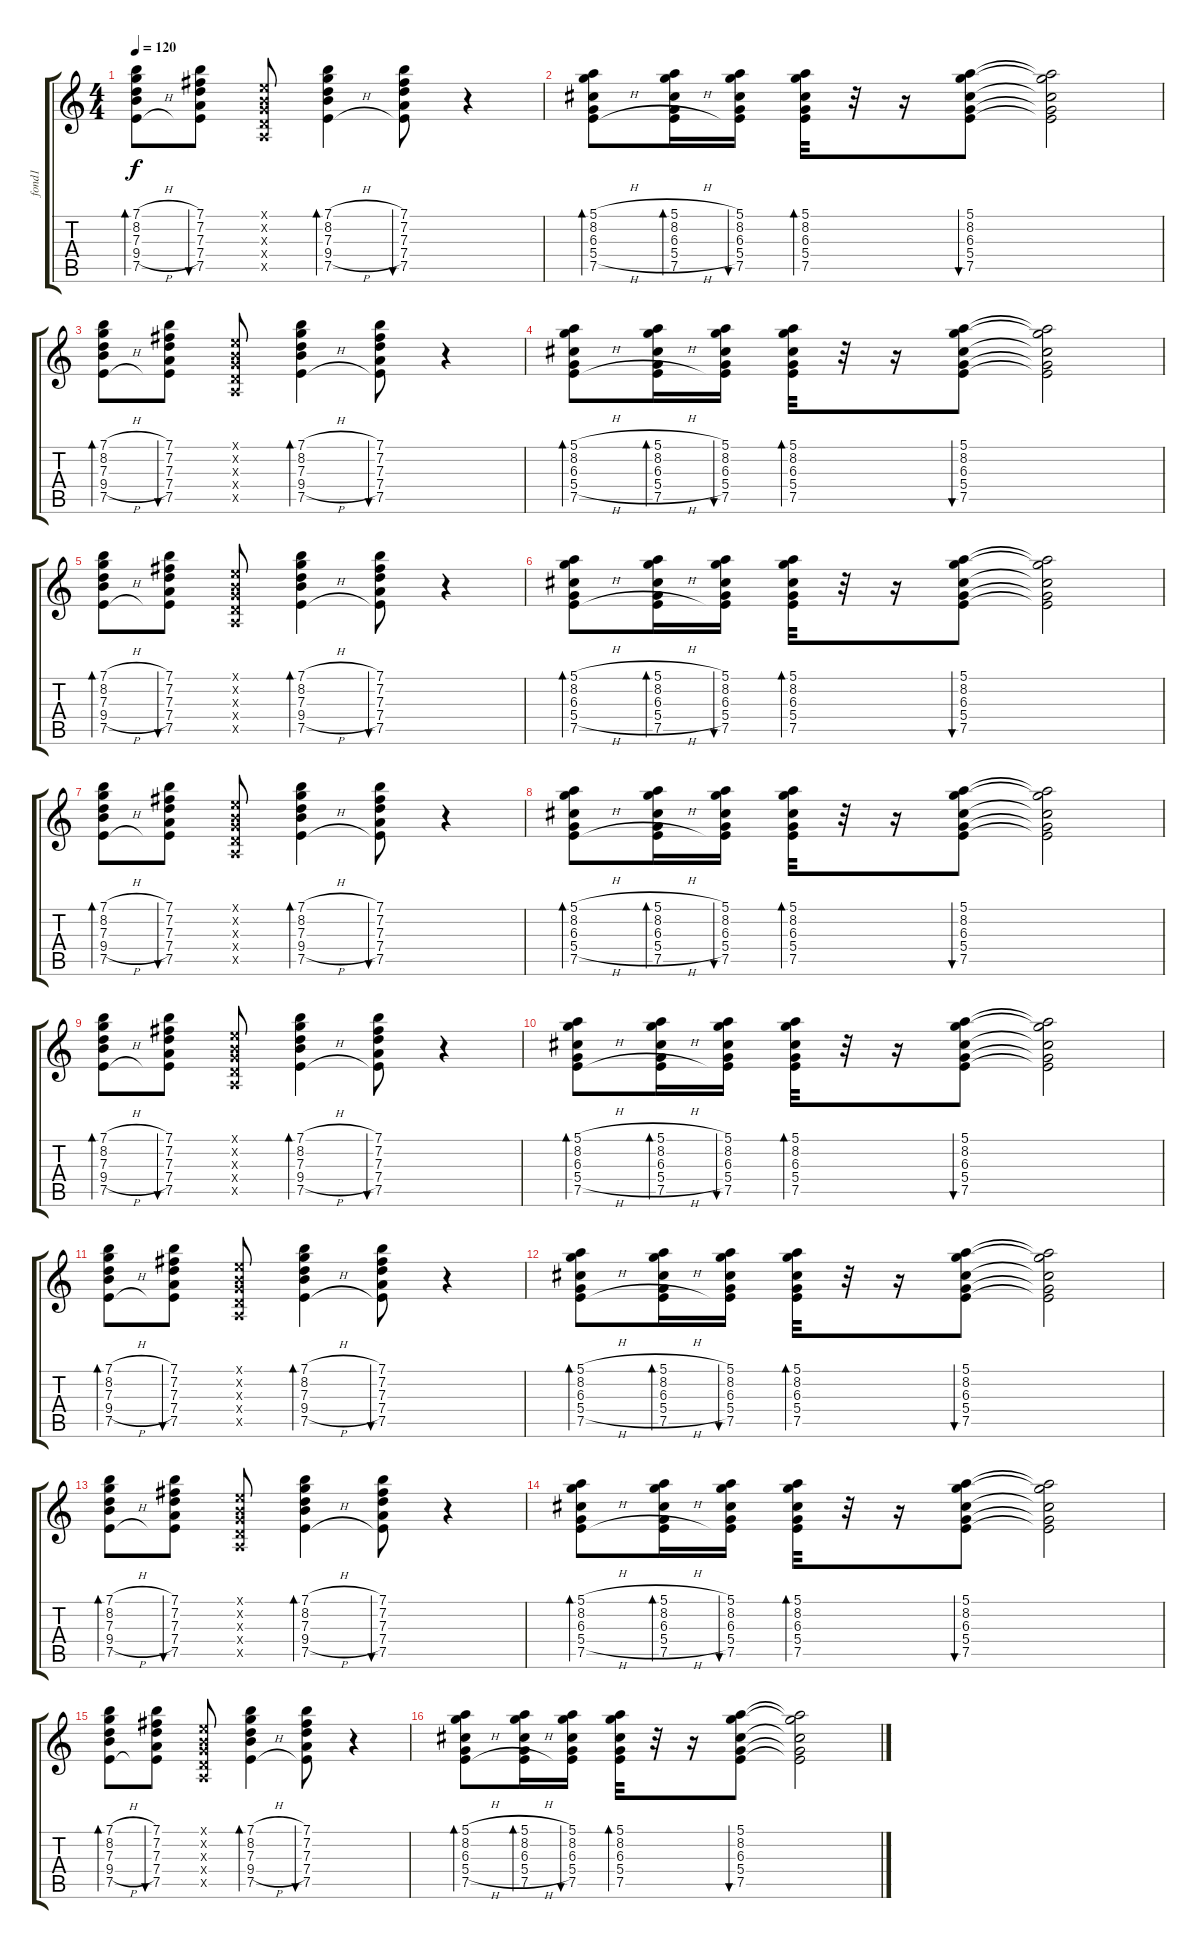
\track ("fond1" "fond1") {instrument acousticguitarnylon}
\staff {score tabs}
\tuning (E4 B3 G3 D3 A2 E2) {hide}
\ts (4 4)
\tempo 120
\clef g2
\ks c
(7.1{h} 8.2{h} 7.3{h} 9.4{h} 7.5{h}).8{bd 30 dy f} (7.1 7.2 7.3 7.4 7.5).8{bu 30} (0.1{x} 0.2{x} 0.3{x} 0.4{x} 0.5{x}).8 (7.1{h} 8.2{h} 7.3{h} 9.4{h} 7.5{h}).4{bd 30} (7.1 7.2 7.3 7.4 7.5).8{bu 30} r.4 |
(5.1{h} 8.2{h} 6.3{h} 5.4{h} 7.5{h}).8{bd 30} (5.1{h} 8.2{h} 6.3{h} 5.4{h} 7.5{h}).16{bd 30} (5.1 8.2 6.3 5.4 7.5).16{bu 30} (5.1 8.2 6.3 5.4 7.5).32{bd 30} r.32 r.16 (5.1 8.2 6.3 5.4 7.5).8{bu 30} (5.1{t} 8.2{t} 6.3{t} 5.4{t} 7.5{t}).2 |
(7.1{h} 8.2{h} 7.3{h} 9.4{h} 7.5{h}).8{bd 30} (7.1 7.2 7.3 7.4 7.5).8{bu 30} (0.1{x} 0.2{x} 0.3{x} 0.4{x} 0.5{x}).8 (7.1{h} 8.2{h} 7.3{h} 9.4{h} 7.5{h}).4{bd 30} (7.1 7.2 7.3 7.4 7.5).8{bu 30} r.4 |
(5.1{h} 8.2{h} 6.3{h} 5.4{h} 7.5{h}).8{bd 30} (5.1{h} 8.2{h} 6.3{h} 5.4{h} 7.5{h}).16{bd 30} (5.1 8.2 6.3 5.4 7.5).16{bu 30} (5.1 8.2 6.3 5.4 7.5).32{bd 30} r.32 r.16 (5.1 8.2 6.3 5.4 7.5).8{bu 30} (5.1{t} 8.2{t} 6.3{t} 5.4{t} 7.5{t}).2 |
(7.1{h} 8.2{h} 7.3{h} 9.4{h} 7.5{h}).8{bd 30} (7.1 7.2 7.3 7.4 7.5).8{bu 30} (0.1{x} 0.2{x} 0.3{x} 0.4{x} 0.5{x}).8 (7.1{h} 8.2{h} 7.3{h} 9.4{h} 7.5{h}).4{bd 30} (7.1 7.2 7.3 7.4 7.5).8{bu 30} r.4 |
(5.1{h} 8.2{h} 6.3{h} 5.4{h} 7.5{h}).8{bd 30} (5.1{h} 8.2{h} 6.3{h} 5.4{h} 7.5{h}).16{bd 30} (5.1 8.2 6.3 5.4 7.5).16{bu 30} (5.1 8.2 6.3 5.4 7.5).32{bd 30} r.32 r.16 (5.1 8.2 6.3 5.4 7.5).8{bu 30} (5.1{t} 8.2{t} 6.3{t} 5.4{t} 7.5{t}).2 |
(7.1{h} 8.2{h} 7.3{h} 9.4{h} 7.5{h}).8{bd 30} (7.1 7.2 7.3 7.4 7.5).8{bu 30} (0.1{x} 0.2{x} 0.3{x} 0.4{x} 0.5{x}).8 (7.1{h} 8.2{h} 7.3{h} 9.4{h} 7.5{h}).4{bd 30} (7.1 7.2 7.3 7.4 7.5).8{bu 30} r.4 |
(5.1{h} 8.2{h} 6.3{h} 5.4{h} 7.5{h}).8{bd 30} (5.1{h} 8.2{h} 6.3{h} 5.4{h} 7.5{h}).16{bd 30} (5.1 8.2 6.3 5.4 7.5).16{bu 30} (5.1 8.2 6.3 5.4 7.5).32{bd 30} r.32 r.16 (5.1 8.2 6.3 5.4 7.5).8{bu 30} (5.1{t} 8.2{t} 6.3{t} 5.4{t} 7.5{t}).2 |
(7.1{h} 8.2{h} 7.3{h} 9.4{h} 7.5{h}).8{bd 30} (7.1 7.2 7.3 7.4 7.5).8{bu 30} (0.1{x} 0.2{x} 0.3{x} 0.4{x} 0.5{x}).8 (7.1{h} 8.2{h} 7.3{h} 9.4{h} 7.5{h}).4{bd 30} (7.1 7.2 7.3 7.4 7.5).8{bu 30} r.4 |
(5.1{h} 8.2{h} 6.3{h} 5.4{h} 7.5{h}).8{bd 30} (5.1{h} 8.2{h} 6.3{h} 5.4{h} 7.5{h}).16{bd 30} (5.1 8.2 6.3 5.4 7.5).16{bu 30} (5.1 8.2 6.3 5.4 7.5).32{bd 30} r.32 r.16 (5.1 8.2 6.3 5.4 7.5).8{bu 30} (5.1{t} 8.2{t} 6.3{t} 5.4{t} 7.5{t}).2 |
(7.1{h} 8.2{h} 7.3{h} 9.4{h} 7.5{h}).8{bd 30} (7.1 7.2 7.3 7.4 7.5).8{bu 30} (0.1{x} 0.2{x} 0.3{x} 0.4{x} 0.5{x}).8 (7.1{h} 8.2{h} 7.3{h} 9.4{h} 7.5{h}).4{bd 30} (7.1 7.2 7.3 7.4 7.5).8{bu 30} r.4 |
(5.1{h} 8.2{h} 6.3{h} 5.4{h} 7.5{h}).8{bd 30} (5.1{h} 8.2{h} 6.3{h} 5.4{h} 7.5{h}).16{bd 30} (5.1 8.2 6.3 5.4 7.5).16{bu 30} (5.1 8.2 6.3 5.4 7.5).32{bd 30} r.32 r.16 (5.1 8.2 6.3 5.4 7.5).8{bu 30} (5.1{t} 8.2{t} 6.3{t} 5.4{t} 7.5{t}).2 |
(7.1{h} 8.2{h} 7.3{h} 9.4{h} 7.5{h}).8{bd 30} (7.1 7.2 7.3 7.4 7.5).8{bu 30} (0.1{x} 0.2{x} 0.3{x} 0.4{x} 0.5{x}).8 (7.1{h} 8.2{h} 7.3{h} 9.4{h} 7.5{h}).4{bd 30} (7.1 7.2 7.3 7.4 7.5).8{bu 30} r.4 |
(5.1{h} 8.2{h} 6.3{h} 5.4{h} 7.5{h}).8{bd 30} (5.1{h} 8.2{h} 6.3{h} 5.4{h} 7.5{h}).16{bd 30} (5.1 8.2 6.3 5.4 7.5).16{bu 30} (5.1 8.2 6.3 5.4 7.5).32{bd 30} r.32 r.16 (5.1 8.2 6.3 5.4 7.5).8{bu 30} (5.1{t} 8.2{t} 6.3{t} 5.4{t} 7.5{t}).2 |
(7.1{h} 8.2{h} 7.3{h} 9.4{h} 7.5{h}).8{bd 30} (7.1 7.2 7.3 7.4 7.5).8{bu 30} (0.1{x} 0.2{x} 0.3{x} 0.4{x} 0.5{x}).8 (7.1{h} 8.2{h} 7.3{h} 9.4{h} 7.5{h}).4{bd 30} (7.1 7.2 7.3 7.4 7.5).8{bu 30} r.4 |
(5.1{h} 8.2{h} 6.3{h} 5.4{h} 7.5{h}).8{bd 30} (5.1{h} 8.2{h} 6.3{h} 5.4{h} 7.5{h}).16{bd 30} (5.1 8.2 6.3 5.4 7.5).16{bu 30} (5.1 8.2 6.3 5.4 7.5).32{bd 30} r.32 r.16 (5.1 8.2 6.3 5.4 7.5).8{bu 30} (5.1{t} 8.2{t} 6.3{t} 5.4{t} 7.5{t}).2
